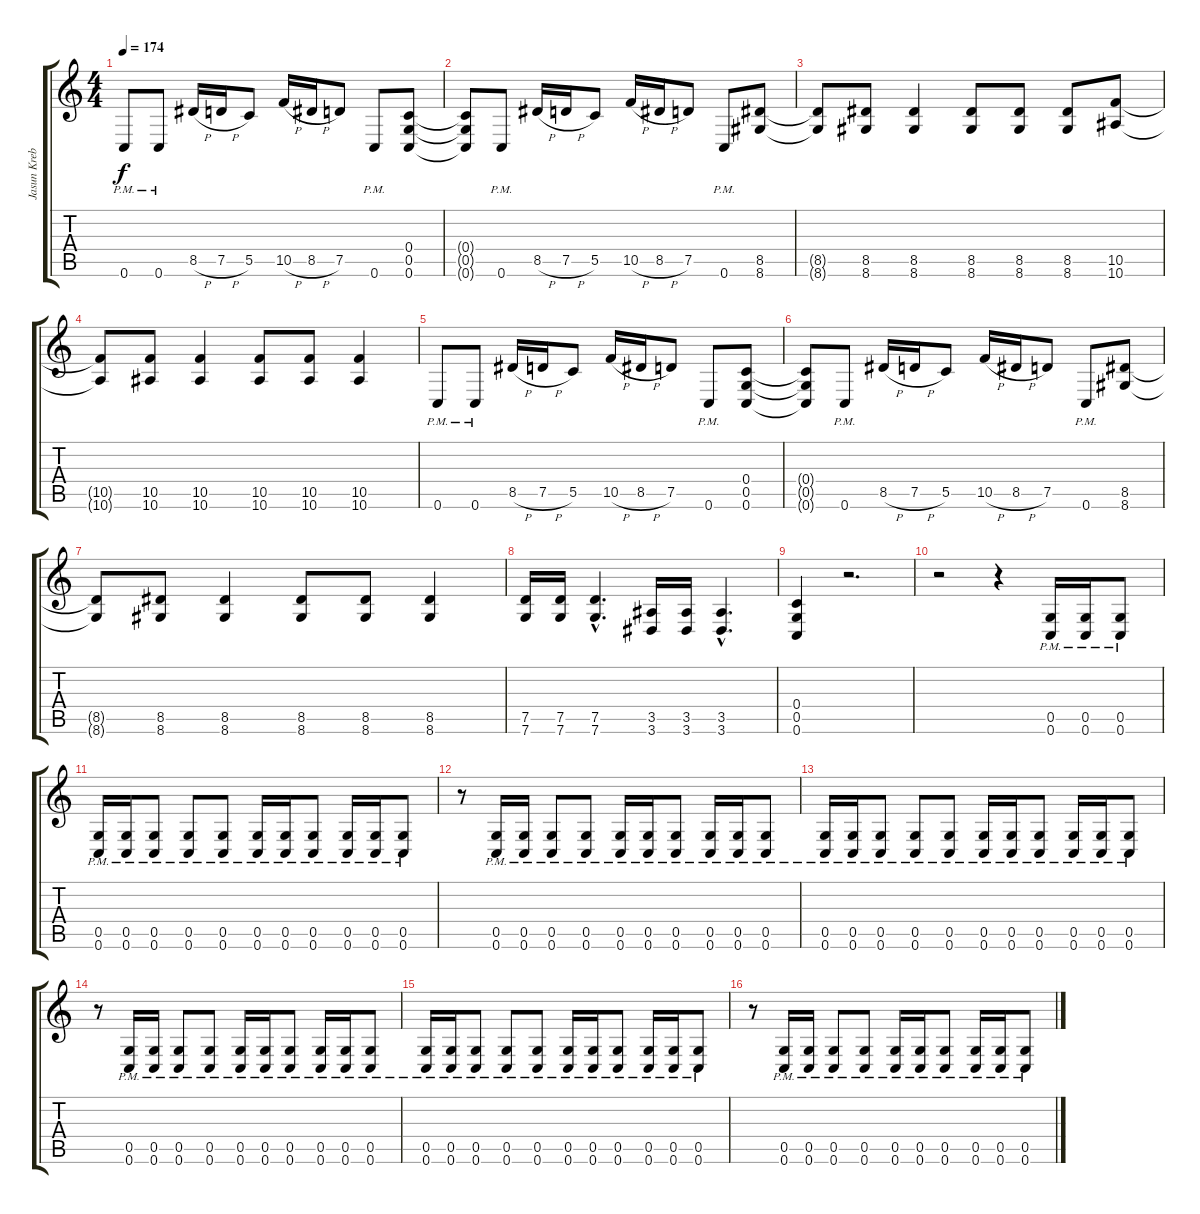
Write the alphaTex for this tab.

\track ("Jasun Krebs (Guitar 2001-?)" "Jasun Kreb") {instrument distortionguitar}
\staff {score tabs}
\tuning (D4 A3 F3 C3 G2 C2) {hide}
\ts (4 4)
\tempo 174
\clef g2
\ks c
0.6{pm}.8{dy f} 0.6{pm}.8 8.5{h}.16 7.5{h}.16 5.5.8 10.5{h}.16 8.5{h}.16 7.5.8 0.6{pm}.8 (0.4 0.5 0.6).8 |
(0.4{t} 0.5{t} 0.6{t}).8 0.6{pm}.8 8.5{h}.16 7.5{h}.16 5.5.8 10.5{h}.16 8.5{h}.16 7.5.8 0.6{pm}.8 (8.5 8.6).8 |
(8.5{t} 8.6{t}).8 (8.5 8.6).8 (8.5 8.6).4 (8.5 8.6).8 (8.5 8.6).8 (8.5 8.6).8 (10.5 10.6).8 |
(10.5{t} 10.6{t}).8 (10.5 10.6).8 (10.5 10.6).4 (10.5 10.6).8 (10.5 10.6).8 (10.5 10.6).4 |
0.6{pm}.8 0.6{pm}.8 8.5{h}.16 7.5{h}.16 5.5.8 10.5{h}.16 8.5{h}.16 7.5.8 0.6{pm}.8 (0.4 0.5 0.6).8 |
(0.4{t} 0.5{t} 0.6{t}).8 0.6{pm}.8 8.5{h}.16 7.5{h}.16 5.5.8 10.5{h}.16 8.5{h}.16 7.5.8 0.6{pm}.8 (8.5 8.6).8 |
(8.5{t} 8.6{t}).8 (8.5 8.6).8 (8.5 8.6).4 (8.5 8.6).8 (8.5 8.6).8 (8.5 8.6).4 |
(7.5 7.6).16 (7.5 7.6).16 (7.5{hac} 7.6{hac}).4{d} (3.5 3.6).16 (3.5 3.6).16 (3.5{hac} 3.6{hac}).4{d} |
(0.4 0.5 0.6).4 r.2{d} |
r.2 r.4 (0.5{pm} 0.6{pm}).16{volume 16} (0.5{pm} 0.6{pm}).16 (0.5{pm} 0.6{pm}).8 |
(0.5{pm} 0.6{pm}).16{volume 16 instrument distortionguitar} (0.5{pm} 0.6{pm}).16 (0.5{pm} 0.6{pm}).8 (0.5{pm} 0.6{pm}).8 (0.5{pm} 0.6{pm}).8 (0.5{pm} 0.6{pm}).16 (0.5{pm} 0.6{pm}).16 (0.5{pm} 0.6{pm}).8 (0.5{pm} 0.6{pm}).16 (0.5{pm} 0.6{pm}).16 (0.5{pm} 0.6{pm}).8 |
r.8 (0.5{pm} 0.6{pm}).16 (0.5{pm} 0.6{pm}).16 (0.5{pm} 0.6{pm}).8 (0.5{pm} 0.6{pm}).8 (0.5{pm} 0.6{pm}).16 (0.5{pm} 0.6{pm}).16 (0.5{pm} 0.6{pm}).8 (0.5{pm} 0.6{pm}).16 (0.5{pm} 0.6{pm}).16 (0.5{pm} 0.6{pm}).8 |
(0.5{pm} 0.6{pm}).16{volume 16 instrument distortionguitar} (0.5{pm} 0.6{pm}).16 (0.5{pm} 0.6{pm}).8 (0.5{pm} 0.6{pm}).8 (0.5{pm} 0.6{pm}).8 (0.5{pm} 0.6{pm}).16 (0.5{pm} 0.6{pm}).16 (0.5{pm} 0.6{pm}).8 (0.5{pm} 0.6{pm}).16 (0.5{pm} 0.6{pm}).16 (0.5{pm} 0.6{pm}).8 |
r.8 (0.5{pm} 0.6{pm}).16 (0.5{pm} 0.6{pm}).16 (0.5{pm} 0.6{pm}).8 (0.5{pm} 0.6{pm}).8 (0.5{pm} 0.6{pm}).16 (0.5{pm} 0.6{pm}).16 (0.5{pm} 0.6{pm}).8 (0.5{pm} 0.6{pm}).16 (0.5{pm} 0.6{pm}).16 (0.5{pm} 0.6{pm}).8 |
(0.5{pm} 0.6{pm}).16{volume 16 instrument distortionguitar} (0.5{pm} 0.6{pm}).16 (0.5{pm} 0.6{pm}).8 (0.5{pm} 0.6{pm}).8 (0.5{pm} 0.6{pm}).8 (0.5{pm} 0.6{pm}).16 (0.5{pm} 0.6{pm}).16 (0.5{pm} 0.6{pm}).8 (0.5{pm} 0.6{pm}).16 (0.5{pm} 0.6{pm}).16 (0.5{pm} 0.6{pm}).8 |
r.8 (0.5{pm} 0.6{pm}).16 (0.5{pm} 0.6{pm}).16 (0.5{pm} 0.6{pm}).8 (0.5{pm} 0.6{pm}).8 (0.5{pm} 0.6{pm}).16 (0.5{pm} 0.6{pm}).16 (0.5{pm} 0.6{pm}).8 (0.5{pm} 0.6{pm}).16 (0.5{pm} 0.6{pm}).16 (0.5{pm} 0.6{pm}).8
